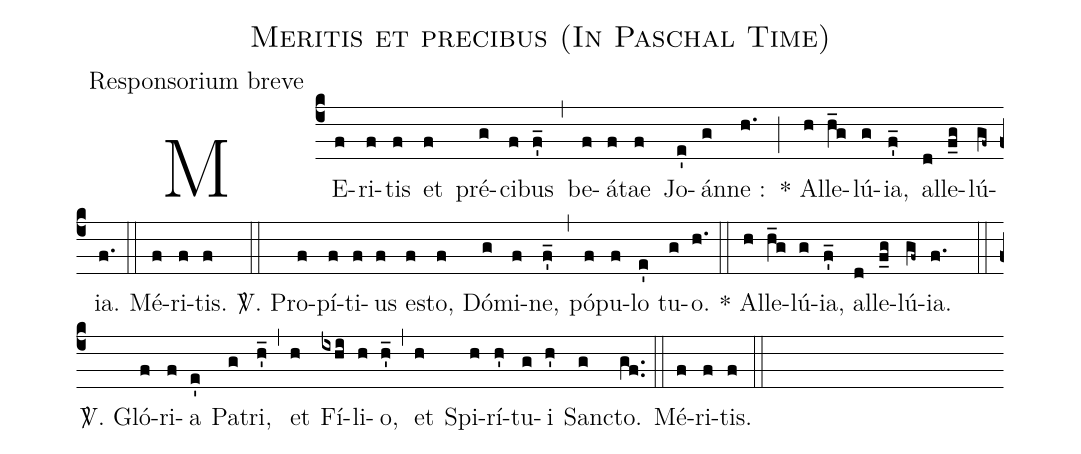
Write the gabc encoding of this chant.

name:Meritis et precibus (In Paschal Time);
office-part:Responsorium breve;
%%
(c4) ME(f)ri(f)tis(f) et(f) pré(g)ci(f)bus(f'_) (,) be(f)á(f)tae(f) Jo(e')án(g)ne :(h.) (;) * Al(h)le(h_g)lú(g){ia},(f'_) al(d)le(f_g)lú(gf~){ia}.(f.) (::) Mé(f)ri(f)tis.(f) (::) <sp>V/</sp>. Pro(f)pí(f)ti(f)us(f) e(f)sto,(f) Dó(g)mi(f)ne,(f'_) (,) pó(f)pu(f)lo(e') tu(g)o.(h.) (::) * Al(h)le(h_g)lú(g){ia},(f'_) al(d)le(f_g)lú(gf~){ia}.(f.) (::) <sp>V/</sp>. Gló(f)ri(f)a(e') Pa(g)tri,(h'_) (,) et(h) Fí(ixhi)li(h)o,(h'_) (,) et(h) Spi(h)rí(h')tu(g)i(h') San(g)cto.(gf..) (::) Mé(f)ri(f)tis.(f) (::)
